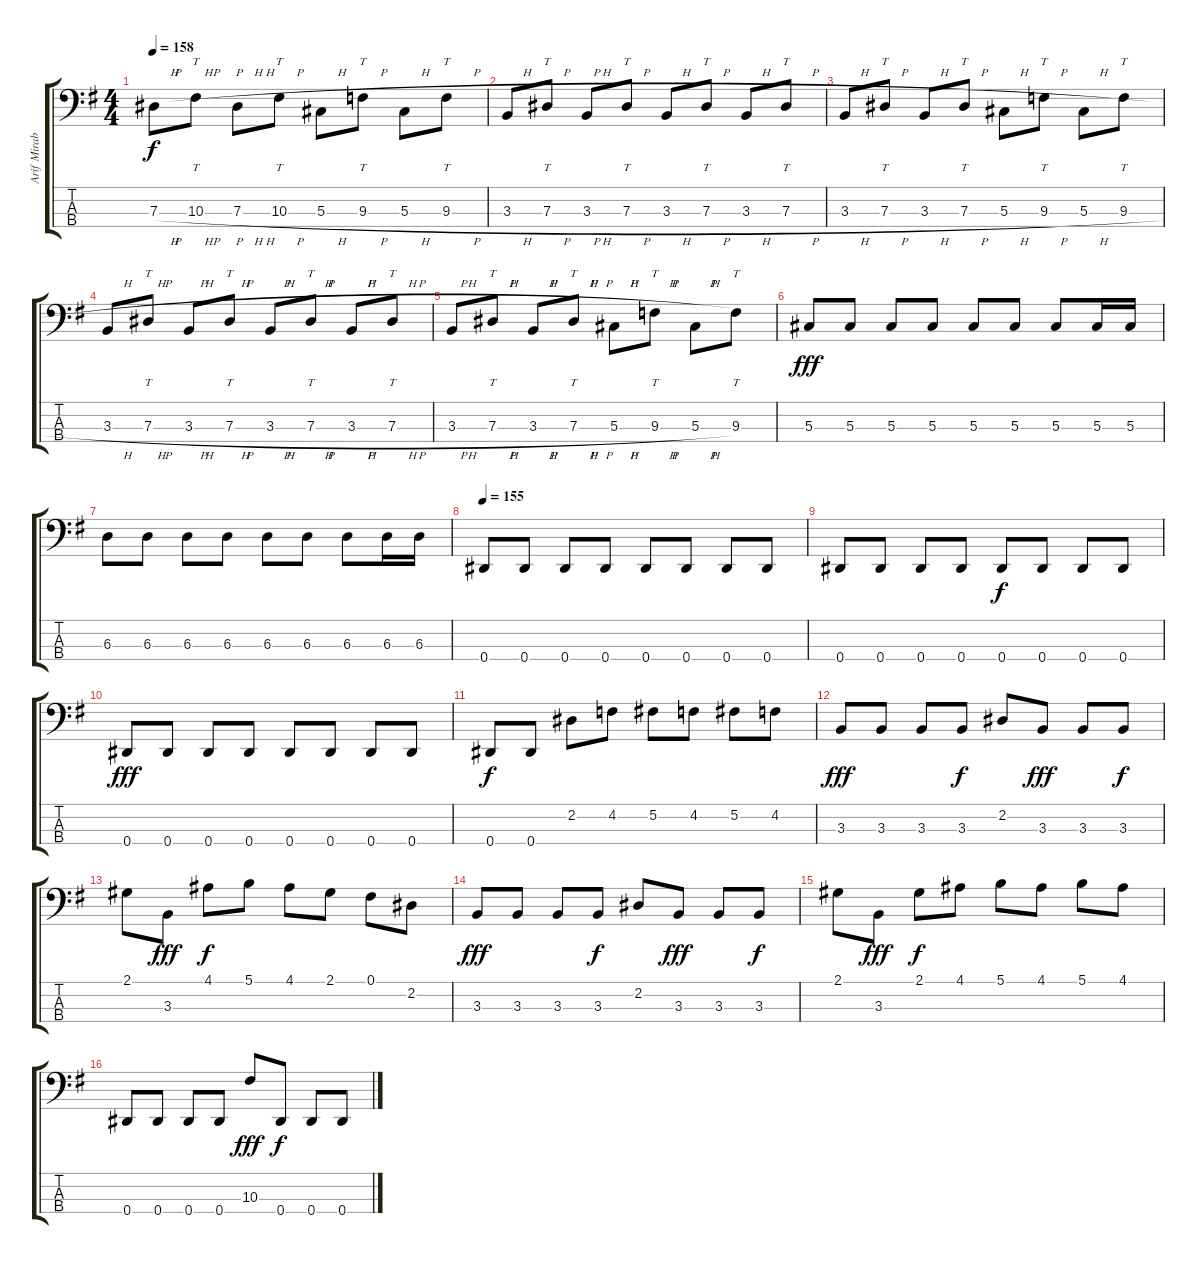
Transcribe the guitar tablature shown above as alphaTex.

\track ("Arif Mirabdolbaghi" "Arif Mirab") {instrument electricbassfinger}
\staff {score tabs}
\tuning (Gb2 Db2 Ab1 Eb1) {hide}
\ts (4 4)
\tempo 158
\clef f4
\ks g
7.3{h}.8{dy f} 10.3{h}.8{tt} 7.3{h}.8 10.3{h}.8{tt} 5.3{h}.8 9.3{h}.8{tt} 5.3{h}.8 9.3{h}.8{tt} |
3.3{h}.8 7.3{h}.8{tt} 3.3{h}.8 7.3{h}.8{tt} 3.3{h}.8 7.3{h}.8{tt} 3.3{h}.8 7.3{h}.8{tt} |
3.3{h}.8 7.3{h}.8{tt} 3.3{h}.8 7.3{h}.8{tt} 5.3{h}.8 9.3{h}.8{tt} 5.3{h}.8 9.3{h}.8{tt} |
3.3{h}.8 7.3{h}.8{tt} 3.3{h}.8 7.3{h}.8{tt} 3.3{h}.8 7.3{h}.8{tt} 3.3{h}.8 7.3{h}.8{tt} |
3.3{h}.8 7.3{h}.8{tt} 3.3{h}.8 7.3{h}.8{tt} 5.3{h}.8 9.3{h}.8{tt} 5.3{h}.8 9.3.8{tt} |
5.3.8{dy fff} 5.3.8 5.3.8 5.3.8 5.3.8 5.3.8 5.3.8 5.3.16 5.3.16 |
6.3.8 6.3.8 6.3.8 6.3.8 6.3.8 6.3.8 6.3.8 6.3.16 6.3.16 |
\tempo 155
0.4.8 0.4.8 0.4.8 0.4.8 0.4.8 0.4.8 0.4.8 0.4.8 |
0.4.8 0.4.8 0.4.8 0.4.8 0.4.8{dy f} 0.4.8 0.4.8 0.4.8 |
0.4.8{dy fff} 0.4.8 0.4.8 0.4.8 0.4.8 0.4.8 0.4.8 0.4.8 |
0.4.8{dy f} 0.4.8 2.2.8 4.2.8 5.2.8 4.2.8 5.2.8 4.2.8 |
3.3.8{dy fff} 3.3.8 3.3.8 3.3.8{dy f} 2.2.8 3.3.8{dy fff} 3.3.8 3.3.8{dy f} |
2.1.8 3.3.8{dy fff} 4.1.8{dy f} 5.1.8 4.1.8 2.1.8 0.1.8 2.2.8 |
3.3.8{dy fff} 3.3.8 3.3.8 3.3.8{dy f} 2.2.8 3.3.8{dy fff} 3.3.8 3.3.8{dy f} |
2.1.8 3.3.8{dy fff} 2.1.8{dy f} 4.1.8 5.1.8 4.1.8 5.1.8 4.1.8 |
0.4.8 0.4.8 0.4.8 0.4.8 10.3.8{dy fff} 0.4.8{dy f} 0.4.8 0.4.8
